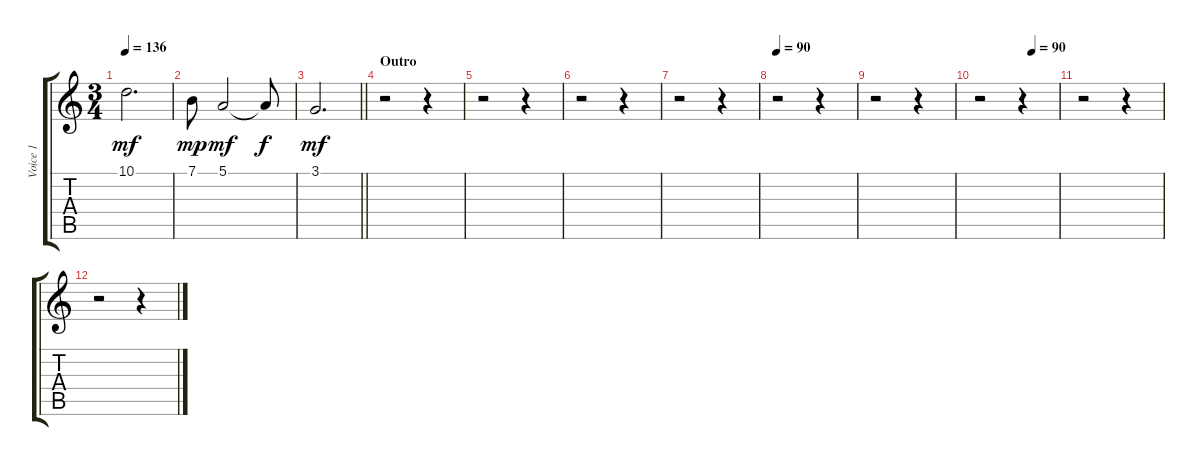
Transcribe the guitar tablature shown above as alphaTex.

\track ("Voice 1" "Voice 1") {instrument lead2sawtooth}
\staff {score tabs}
\tuning (E4 B3 G3 D3 A2 E2) {hide}
\ts (3 4)
\tempo 136
\clef g2
\ks c
10.1.2{d dy mf} |
7.1.8{dy mp} 5.1.2{dy mf} 5.1{t}.8{dy f} |
\barLineRight lightlight
3.1.2{d dy mf} |
\section ("" "Outro")
r.2 r.4 |
r.2 r.4 |
r.2 r.4 |
r.2 r.4 |
\tempo 80
\tempo 90
r.2 r.4 |
r.2 r.4 |
\tempo (90 0.6666666666666666)
r.2 r.4 |
r.2 r.4 |
r.2 r.4
